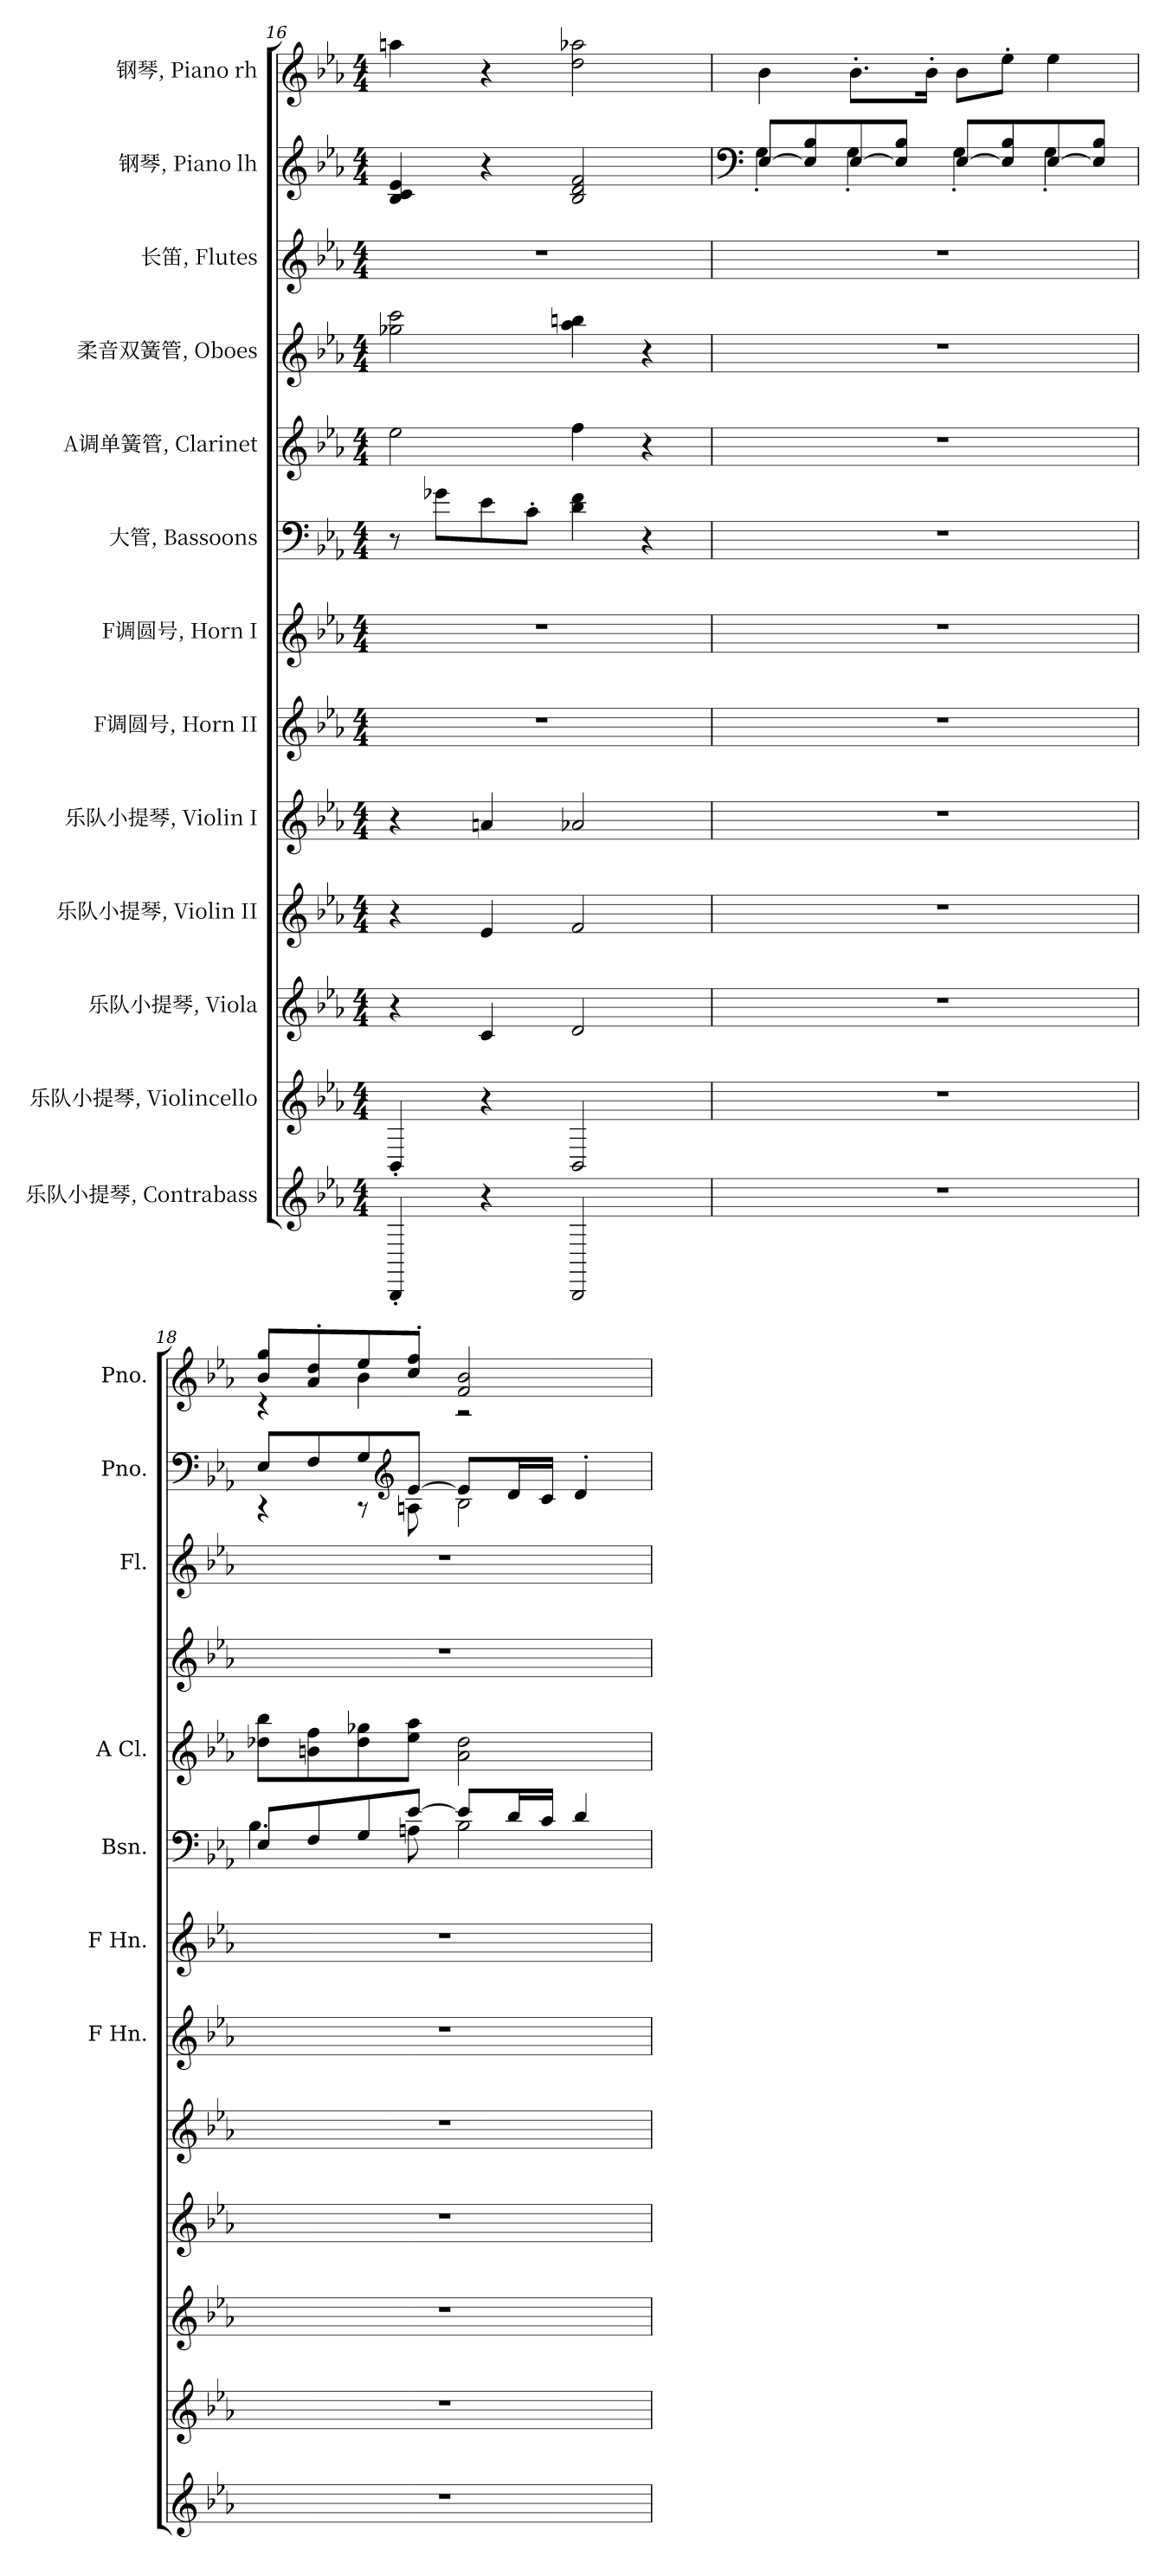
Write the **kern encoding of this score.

**kern	**kern	**kern	**kern	**kern	**kern	**kern	**kern	**kern	**kern	**kern	**kern	**kern
*part13	*part12	*part11	*part10	*part9	*part8	*part7	*part6	*part5	*part4	*part3	*part2	*part1
*staff13	*staff12	*staff11	*staff10	*staff9	*staff8	*staff7	*staff6	*staff5	*staff4	*staff3	*staff2	*staff1
*I"乐队小提琴, Contrabass	*I"乐队小提琴, Violincello	*I"乐队小提琴, Viola	*I"乐队小提琴, Violin II	*I"乐队小提琴, Violin I	*I"F调圆号, Horn II	*I"F调圆号, Horn I	*I"大管, Bassoons	*I"A调单簧管, Clarinet	*I"柔音双簧管, Oboes	*I"长笛, Flutes	*I"钢琴, Piano lh	*I"钢琴, Piano rh
*	*	*	*	*	*I'F Hn.	*I'F Hn.	*I'Bsn.	*I'A Cl.	*	*I'Fl.	*I'Pno.	*I'Pno.
*clefG2	*clefG2	*clefG2	*clefG2	*clefG2	*clefG2	*clefG2	*clefF4	*clefG2	*clefG2	*clefG2	*clefG2	*clefG2
*	*	*	*	*	*ITrd4c7	*ITrd4c7	*	*ITrd2c3	*ITrd2c3	*	*	*
*k[b-e-a-]	*k[b-e-a-]	*k[b-e-a-]	*k[b-e-a-]	*k[b-e-a-]	*k[b-e-a-d-]	*k[b-e-a-d-]	*k[b-e-a-]	*k[]	*k[]	*k[b-e-a-]	*k[b-e-a-]	*k[b-e-a-]
*M4/4	*M4/4	*M4/4	*M4/4	*M4/4	*M4/4	*M4/4	*M4/4	*M4/4	*M4/4	*M4/4	*M4/4	*M4/4
=16	=16	=16	=16	=16	=16	=16	=16	=16	=16	=16	=16	=16
4BBB-'/	4BB-'/	4r	4r	4r	1r	1r	8r	2cc\	2ee-X\ 2aa\	1r	4B-/ 4c/ 4e-/	4aan\
.	.	.	.	.	.	.	8g-X\L	.	.	.	.	.
*	*	*	*	*	*	*	*	*	*	*	*	*MM50
4r	4r	4c/	4e-/	4an/	.	.	8e-\	.	.	.	4r	4r
.	.	.	.	.	.	.	8c'\J	.	.	.	.	.
*	*	*	*	*	*	*	*	*	*	*	*	*MM40
2BBB-/	2BB-/	2d/	2f/	2a-X/	.	.	4d\ 4f\	4dd\	4ff\ 4gg#X\	.	2B-/ 2d/ 2f/	2dd\ 2aa-X\
.	.	.	.	.	.	.	4r	4r	4r	.	.	.
!!LO:PB:g=z
=17	=17	=17	=17	=17	=17	=17	=17	=17	=17	=17	=17	=17
*	*	*	*	*	*	*	*	*	*	*	*clefF4	*
*	*	*	*	*	*	*	*	*	*	*	*	*MM60
*	*	*	*	*	*	*	*	*	*	*	*^	*
1r	1r	1r	1r	1r	1r	1r	1r	1r	1r	1r	[8E-/L	4G'\	4b-\
.	.	.	.	.	.	.	.	.	.	.	8E-/] 8B-/	.	.
.	.	.	.	.	.	.	.	.	.	.	[8E-/	4G'\	8.b-'\L
.	.	.	.	.	.	.	.	.	.	.	8E-/] 8B-/J	.	.
.	.	.	.	.	.	.	.	.	.	.	.	.	16b-'\Jk
.	.	.	.	.	.	.	.	.	.	.	[8E-/L	4G'\	8b-\L
.	.	.	.	.	.	.	.	.	.	.	8E-/] 8B-/	.	8ee-'\J
.	.	.	.	.	.	.	.	.	.	.	[8E-/	4G'\	4ee-\
.	.	.	.	.	.	.	.	.	.	.	8E-/] 8B-/J	.	.
=18	=18	=18	=18	=18	=18	=18	=18	=18	=18	=18	=18	=18	=18
*	*	*	*	*	*	*	*^	*	*	*	*	*	*^
1r	1r	1r	1r	1r	1r	1r	8E-/L	4.B-\	8b-X\ 8gg\L	1r	1r	8E-/L	4r	8b-/ 8gg/L	4r
.	.	.	.	.	.	.	8F/	.	8g#X\ 8dd\	.	.	8F/	.	8a-/' 8dd/'	.
.	.	.	.	.	.	.	8G/	.	8b-\ 8ee-X\	.	.	8G/	8r	8ee-/	4b-\
*	*	*	*	*	*	*	*	*	*	*	*	*clefG2	*	*	*
.	.	.	.	.	.	.	[8e-/J	8An\	8cc\ 8ff\J	.	.	[8e-/J	8An\	8cc/' 8ff/'J	.
.	.	.	.	.	.	.	8e-/L]	2B-\	2f\ 2b-\	.	.	8e-/L]	2B-\	2f/ 2b-/	2r
.	.	.	.	.	.	.	16d/L	.	.	.	.	16d/L	.	.	.
.	.	.	.	.	.	.	16c/JJ	.	.	.	.	16c/JJ	.	.	.
.	.	.	.	.	.	.	4d/	.	.	.	.	4d'/	.	.	.
*	*	*	*	*	*	*	*	*	*	*	*	*v	*v	*	*
*	*	*	*	*	*	*	*v	*v	*	*	*	*	*v	*v
=	=	=	=	=	=	=	=	=	=	=	=	=
*-	*-	*-	*-	*-	*-	*-	*-	*-	*-	*-	*-	*-
